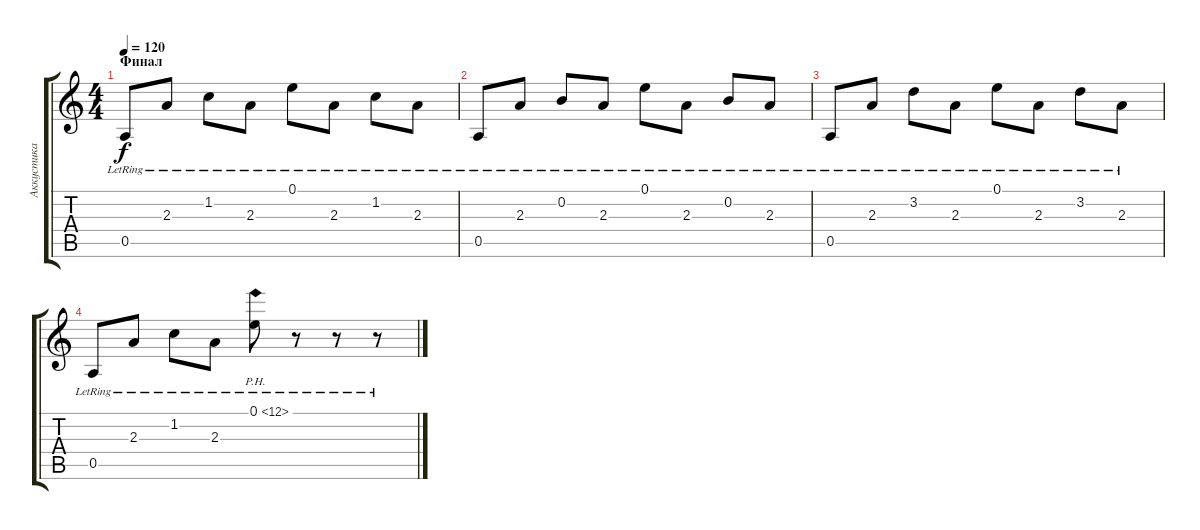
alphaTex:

\track ("Аккустика" "Аккустика") {instrument acousticguitarsteel}
\staff {score tabs}
\tuning (E4 B3 G3 D3 A2 E2) {hide}
\ts (4 4)
\section ("" "Финал")
\tempo 120
\clef g2
\ks c
0.5{lr}.8{dy f} 2.3{lr}.8 1.2{lr}.8 2.3{lr}.8 0.1{lr}.8 2.3{lr}.8 1.2{lr}.8 2.3{lr}.8 |
0.5{lr}.8 2.3{lr}.8 0.2{lr}.8 2.3{lr}.8 0.1{lr}.8 2.3{lr}.8 0.2{lr}.8 2.3{lr}.8 |
0.5{lr}.8 2.3{lr}.8 3.2{lr}.8 2.3{lr}.8 0.1{lr}.8 2.3{lr}.8 3.2{lr}.8 2.3{lr}.8 |
0.5{lr}.8 2.3{lr}.8 1.2{lr}.8 2.3{lr}.8 0.1{ph 12 lr}.8 r.8 r.8 r.8
